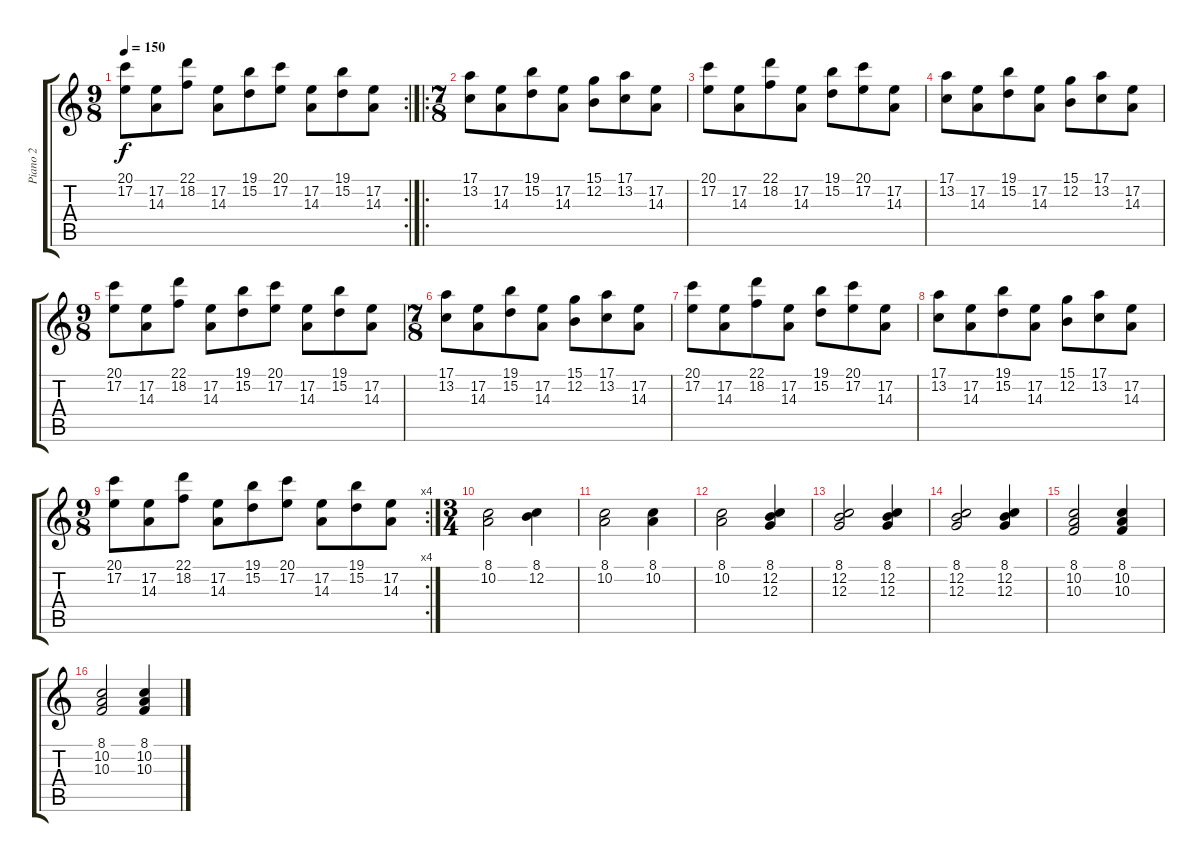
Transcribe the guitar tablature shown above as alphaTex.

\track ("Piano 2" "Piano 2") {instrument acousticgrandpiano}
\staff {score tabs}
\tuning (E4 B3 G3 D3 A2 E2) {hide}
\rc 2
\ts (9 8)
\tempo 150
\clef g2
\ks c
(20.1 17.2).8{dy f} (17.2 14.3).8 (22.1 18.2).8 (17.2 14.3).8 (19.1 15.2).8 (20.1 17.2).8 (17.2 14.3).8 (19.1 15.2).8 (17.2 14.3).8 |
\ro
\ts (7 8)
(17.1 13.2).8 (17.2 14.3).8 (19.1 15.2).8 (17.2 14.3).8 (15.1 12.2).8 (17.1 13.2).8 (17.2 14.3).8 |
(20.1 17.2).8 (17.2 14.3).8 (22.1 18.2).8 (17.2 14.3).8 (19.1 15.2).8 (20.1 17.2).8 (17.2 14.3).8 |
(17.1 13.2).8 (17.2 14.3).8 (19.1 15.2).8 (17.2 14.3).8 (15.1 12.2).8 (17.1 13.2).8 (17.2 14.3).8 |
\ts (9 8)
(20.1 17.2).8 (17.2 14.3).8 (22.1 18.2).8 (17.2 14.3).8 (19.1 15.2).8 (20.1 17.2).8 (17.2 14.3).8 (19.1 15.2).8 (17.2 14.3).8 |
\ts (7 8)
(17.1 13.2).8 (17.2 14.3).8 (19.1 15.2).8 (17.2 14.3).8 (15.1 12.2).8 (17.1 13.2).8 (17.2 14.3).8 |
(20.1 17.2).8 (17.2 14.3).8 (22.1 18.2).8 (17.2 14.3).8 (19.1 15.2).8 (20.1 17.2).8 (17.2 14.3).8 |
(17.1 13.2).8 (17.2 14.3).8 (19.1 15.2).8 (17.2 14.3).8 (15.1 12.2).8 (17.1 13.2).8 (17.2 14.3).8 |
\rc 4
\ts (9 8)
(20.1 17.2).8 (17.2 14.3).8 (22.1 18.2).8 (17.2 14.3).8 (19.1 15.2).8 (20.1 17.2).8 (17.2 14.3).8 (19.1 15.2).8 (17.2 14.3).8 |
\ts (3 4)
(8.1 10.2).2 (8.1 12.2).4 |
(8.1 10.2).2 (8.1 10.2).4 |
(8.1 10.2).2 (8.1 12.2 12.3).4 |
(8.1 12.2 12.3).2 (8.1 12.2 12.3).4 |
(8.1 12.2 12.3).2 (8.1 12.2 12.3).4 |
(8.1 10.2 10.3).2 (8.1 10.2 10.3).4 |
(8.1 10.2 10.3).2 (8.1 10.2 10.3).4
